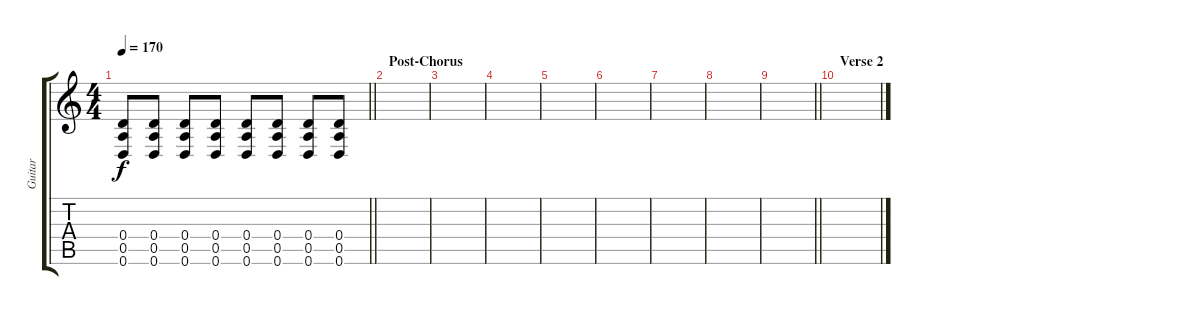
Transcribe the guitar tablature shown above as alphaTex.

\track ("Guitar" "Guitar") {instrument distortionguitar}
\staff {score tabs}
\tuning (E4 B3 G3 D3 A2 D2) {hide}
\ts (4 4)
\tempo 170
\clef g2
\barLineRight lightlight
\ks c
(0.4 0.5 0.6).8{dy f} (0.4 0.5 0.6).8 (0.4 0.5 0.6).8 (0.4 0.5 0.6).8 (0.4 0.5 0.6).8 (0.4 0.5 0.6).8 (0.4 0.5 0.6).8 (0.4 0.5 0.6).8 |
\section ("" "Post-Chorus")
|
|
|
|
|
|
|
\barLineRight lightlight
|
\section ("" "Verse 2")
